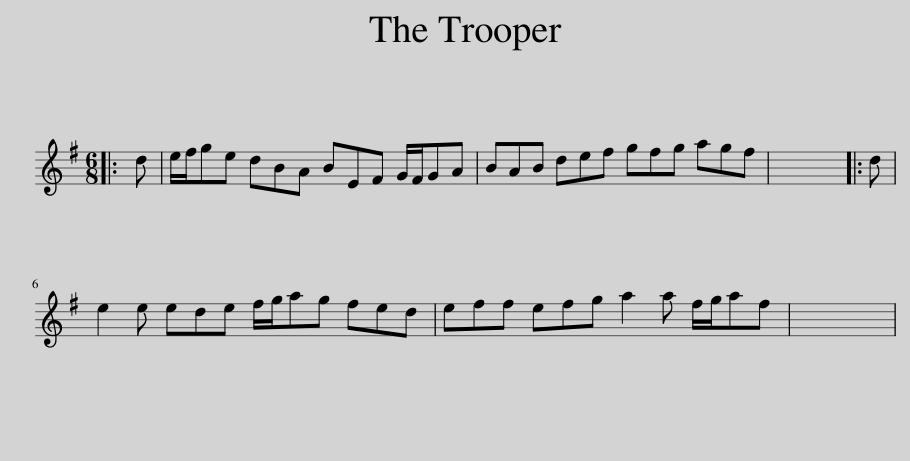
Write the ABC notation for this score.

X:1
L:1/8
M:6/8
I:linebreak $
K:G
V:1 treble
V:1
|: d | e/f/ge dBA BEF G/F/GA | BAB def gfg agf | x6 |: d |$ %5
 e2 e ede f/g/ag fed | eff efg a2 a f/g/af | x6 | %8
